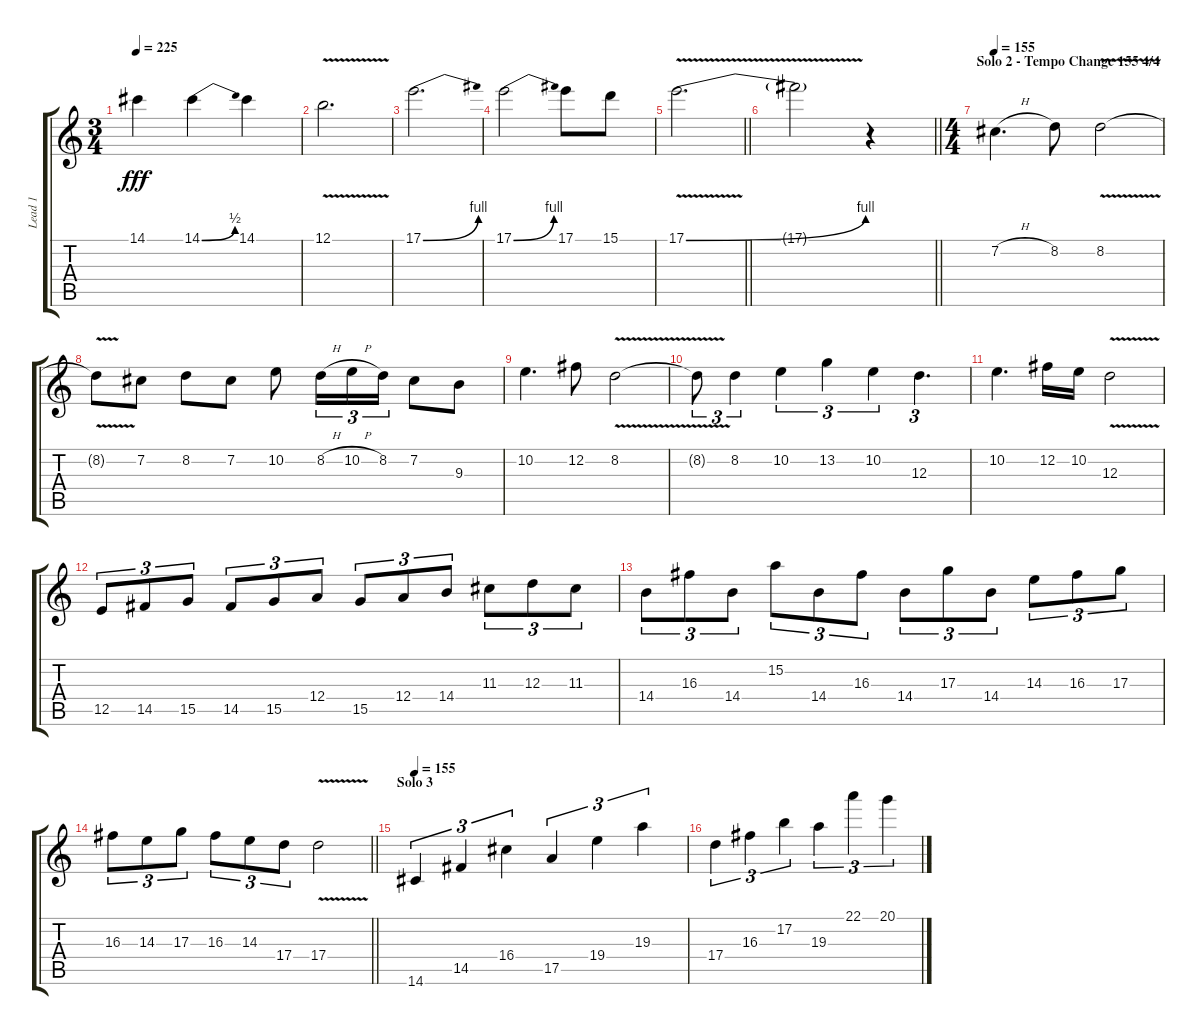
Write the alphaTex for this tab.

\track ("Lead 1" "Lead 1") {instrument distortionguitar}
\staff {score tabs}
\tuning (B3 Gb3 D3 A2 E2 B1) {hide}
\ts (3 4)
\tempo 225
\clef g2
\ks c
14.1.4{dy fff} 14.1{be (bend 0 0 60 2)}.4 14.1.4 |
12.1{v}.2{d} |
17.1{be (bend 0 0 60 4)}.2{d} |
17.1{be (bend 0 0 60 4)}.2 17.1.8 15.1.8 |
\barLineRight lightlight
17.1{be (bend 0 0 60 4) v}.2{d} |
\barLineRight lightlight
17.1{t}.2 r.4 |
\ts (4 4)
\section ("" "Solo 2 - Tempo Change 155 4/4")
\tempo 155
7.2{h}.4{d} 8.2.8 8.2{v}.2 |
8.2{t}.8 7.2.8 8.2.8 7.2.8 10.2.8 8.2{h}.16{tu (3 2)} 10.2{h}.16{tu (3 2)} 8.2.16{tu (3 2)} 7.2.8 9.3.8 |
10.2.4{d} 12.2.8 8.2{v}.2 |
8.2{t}.8{tu (3 2)} 8.2.4{tu (3 2)} 10.2.4{tu (3 2)} 13.2.4{tu (3 2)} 10.2.4{tu (3 2)} 12.3.4{d tu (3 2)} |
10.2.4{d} 12.2.16 10.2.16 12.3{v}.2 |
12.5.8{tu (3 2)} 14.5.8{tu (3 2)} 15.5.8{tu (3 2)} 14.5.8{tu (3 2)} 15.5.8{tu (3 2)} 12.4.8{tu (3 2)} 15.5.8{tu (3 2)} 12.4.8{tu (3 2)} 14.4.8{tu (3 2)} 11.3.8{tu (3 2)} 12.3.8{tu (3 2)} 11.3.8{tu (3 2)} |
14.4.8{tu (3 2)} 16.3.8{tu (3 2)} 14.4.8{tu (3 2)} 15.2.8{tu (3 2)} 14.4.8{tu (3 2)} 16.3.8{tu (3 2)} 14.4.8{tu (3 2)} 17.3.8{tu (3 2)} 14.4.8{tu (3 2)} 14.3.8{tu (3 2)} 16.3.8{tu (3 2)} 17.3.8{tu (3 2)} |
\barLineRight lightlight
16.3.8{tu (3 2)} 14.3.8{tu (3 2)} 17.3.8{tu (3 2)} 16.3.8{tu (3 2)} 14.3.8{tu (3 2)} 17.4.8{tu (3 2)} 17.4{v}.2 |
\section ("" "Solo 3")
\tempo 155
14.6.4{tu (3 2)} 14.5.4{tu (3 2)} 16.4.4{tu (3 2)} 17.5.4{tu (3 2)} 19.4.4{tu (3 2)} 19.3.4{tu (3 2)} |
17.4.4{tu (3 2)} 16.3.4{tu (3 2)} 17.2.4{tu (3 2)} 19.3.4{tu (3 2)} 22.1.4{tu (3 2)} 20.1.4{tu (3 2)}
